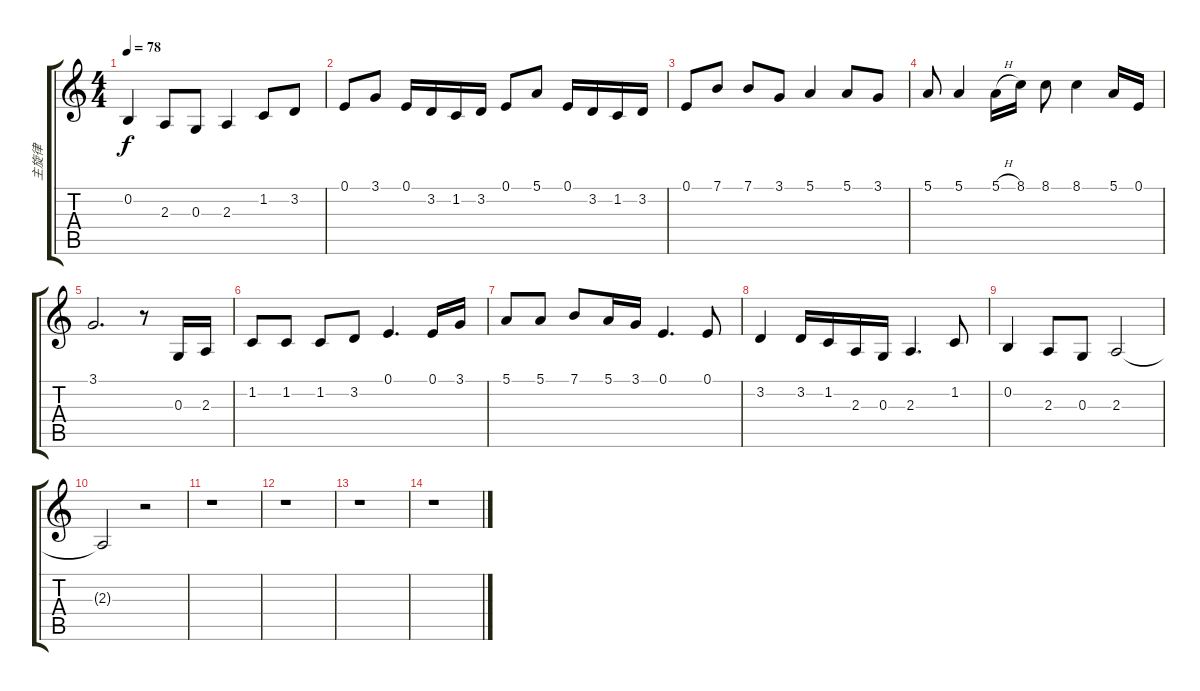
\track ("主旋律" "主旋律") {instrument violin}
\staff {score tabs}
\tuning (E4 B3 G3 D3 A2 E2) {hide}
\ts (4 4)
\tempo 78
\clef g2
\ks c
0.2.4{dy f} 2.3.8 0.3.8 2.3.4 1.2.8 3.2.8 |
0.1.8 3.1.8 0.1.16 3.2.16 1.2.16 3.2.16 0.1.8 5.1.8 0.1.16 3.2.16 1.2.16 3.2.16 |
0.1.8 7.1.8 7.1.8 3.1.8 5.1.4 5.1.8 3.1.8 |
5.1.8 5.1.4 5.1{h}.16 8.1.16 8.1.8 8.1.4 5.1.16 0.1.16 |
3.1.2{d} r.8 0.3.16 2.3.16 |
1.2.8 1.2.8 1.2.8 3.2.8 0.1.4{d} 0.1.16 3.1.16 |
5.1.8 5.1.8 7.1.8 5.1.16 3.1.16 0.1.4{d} 0.1.8 |
3.2.4 3.2.16 1.2.16 2.3.16 0.3.16 2.3.4{d} 1.2.8 |
0.2.4 2.3.8 0.3.8 2.3.2 |
2.3{t}.2 r.2 |
r.1 |
r.1 |
r.1 |
r.1
